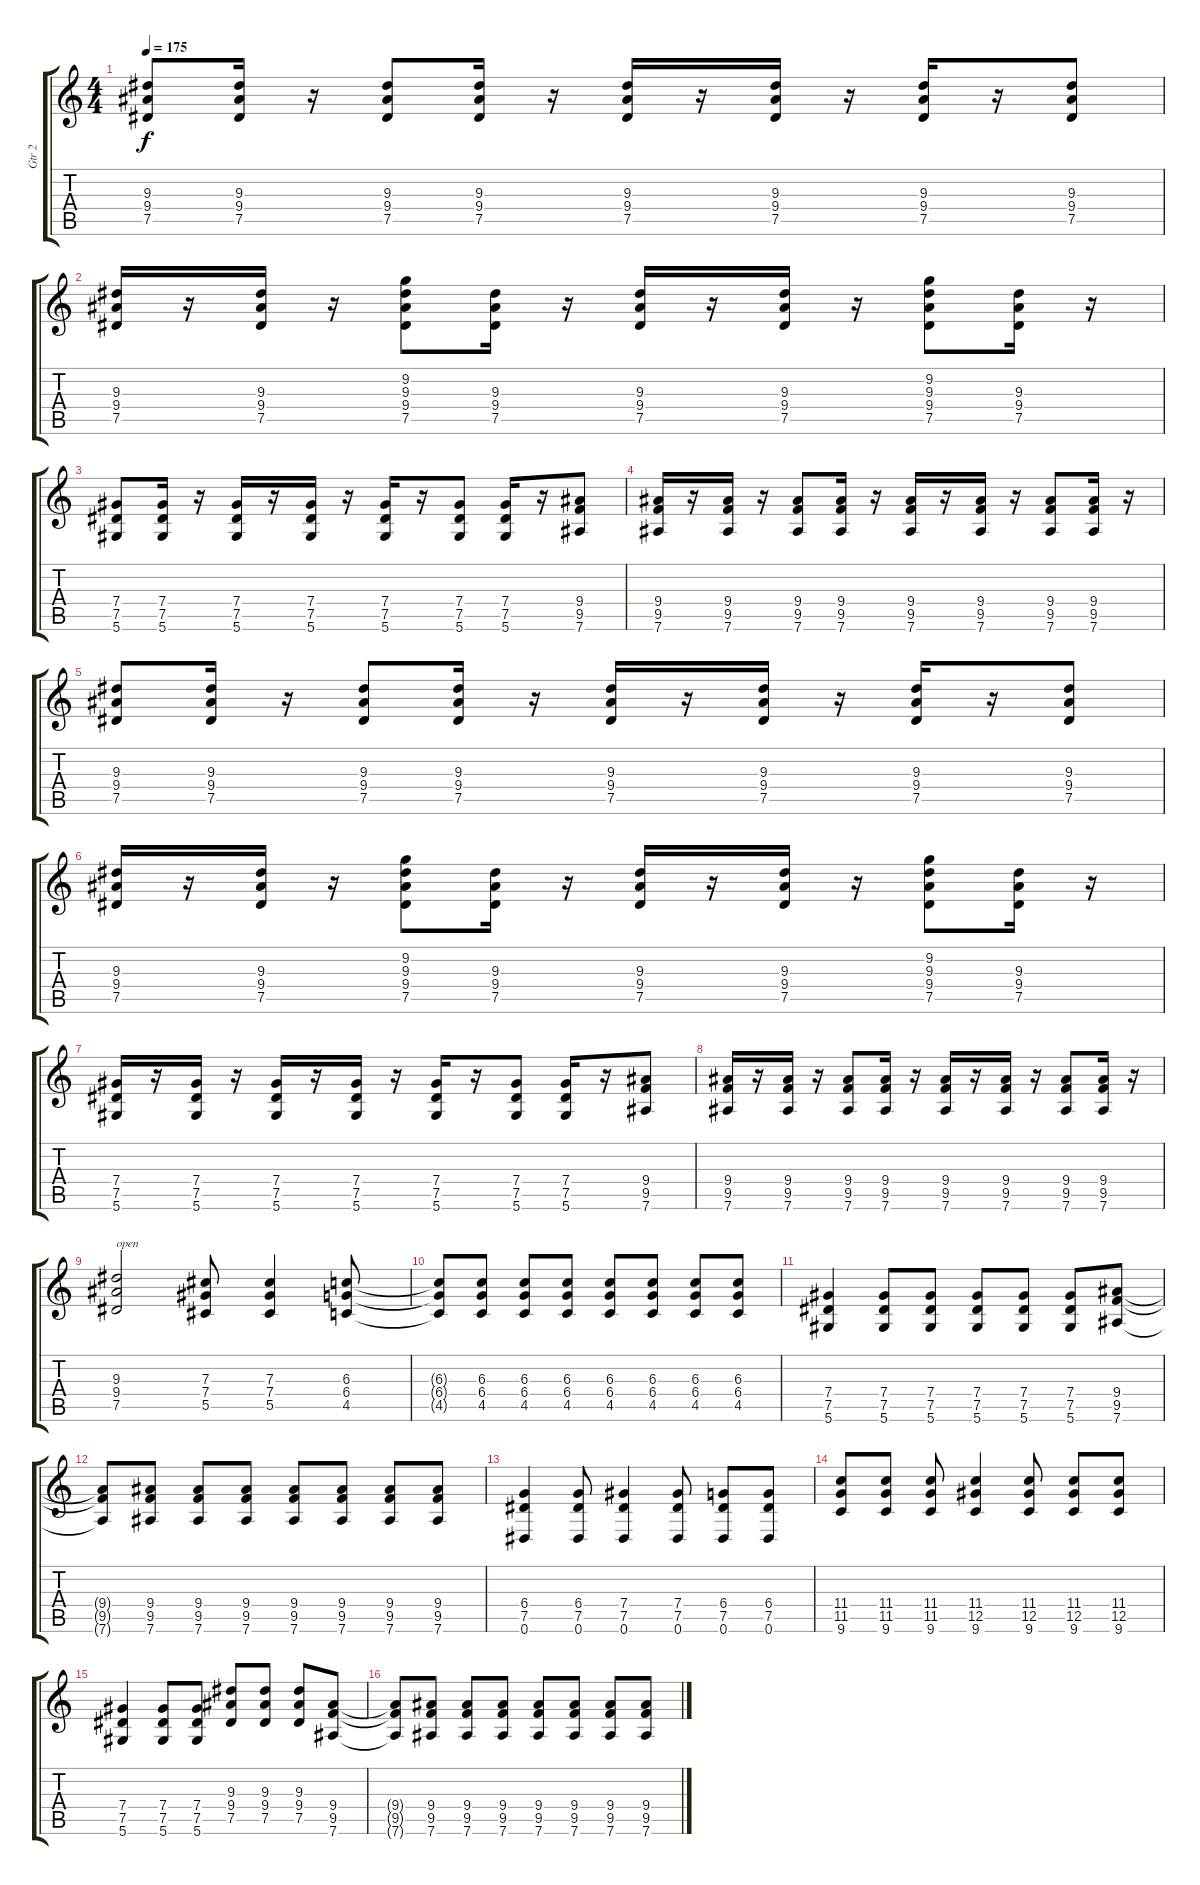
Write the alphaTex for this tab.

\track ("Gtr 2" "Gtr 2") {instrument distortionguitar}
\staff {score tabs}
\tuning (Eb4 Bb3 Gb3 Db3 Ab2 Eb2) {hide}
\ts (4 4)
\tempo 175
\clef g2
\ks c
(9.3 9.4 7.5).8{dy f} (9.3 9.4 7.5).16 r.16 (9.3 9.4 7.5).8 (9.3 9.4 7.5).16 r.16 (9.3 9.4 7.5).16 r.16 (9.3 9.4 7.5).16 r.16 (9.3 9.4 7.5).16 r.16 (9.3 9.4 7.5).8 |
(9.3 9.4 7.5).16 r.16 (9.3 9.4 7.5).16 r.16 (9.2 9.3 9.4 7.5).8 (9.3 9.4 7.5).16 r.16 (9.3 9.4 7.5).16 r.16 (9.3 9.4 7.5).16 r.16 (9.2 9.3 9.4 7.5).8 (9.3 9.4 7.5).16 r.16 |
(7.4 7.5 5.6).8 (7.4 7.5 5.6).16 r.16 (7.4 7.5 5.6).16 r.16 (7.4 7.5 5.6).16 r.16 (7.4 7.5 5.6).16 r.16 (7.4 7.5 5.6).8 (7.4 7.5 5.6).16 r.16 (9.4 9.5 7.6).8 |
(9.4 9.5 7.6).16 r.16 (9.4 9.5 7.6).16 r.16 (9.4 9.5 7.6).8 (9.4 9.5 7.6).16 r.16 (9.4 9.5 7.6).16 r.16 (9.4 9.5 7.6).16 r.16 (9.4 9.5 7.6).8 (9.4 9.5 7.6).16 r.16 |
(9.3 9.4 7.5).8 (9.3 9.4 7.5).16 r.16 (9.3 9.4 7.5).8 (9.3 9.4 7.5).16 r.16 (9.3 9.4 7.5).16 r.16 (9.3 9.4 7.5).16 r.16 (9.3 9.4 7.5).16 r.16 (9.3 9.4 7.5).8 |
(9.3 9.4 7.5).16 r.16 (9.3 9.4 7.5).16 r.16 (9.2 9.3 9.4 7.5).8 (9.3 9.4 7.5).16 r.16 (9.3 9.4 7.5).16 r.16 (9.3 9.4 7.5).16 r.16 (9.2 9.3 9.4 7.5).8 (9.3 9.4 7.5).16 r.16 |
(7.4 7.5 5.6).16 r.16 (7.4 7.5 5.6).16 r.16 (7.4 7.5 5.6).16 r.16 (7.4 7.5 5.6).16 r.16 (7.4 7.5 5.6).16 r.16 (7.4 7.5 5.6).8 (7.4 7.5 5.6).16 r.16 (9.4 9.5 7.6).8 |
(9.4 9.5 7.6).16 r.16 (9.4 9.5 7.6).16 r.16 (9.4 9.5 7.6).8 (9.4 9.5 7.6).16 r.16 (9.4 9.5 7.6).16 r.16 (9.4 9.5 7.6).16 r.16 (9.4 9.5 7.6).8 (9.4 9.5 7.6).16 r.16 |
(9.3 9.4 7.5).2{txt "open"} (7.3 7.4 5.5).8 (7.3 7.4 5.5).4 (6.3 6.4 4.5).8 |
(6.3{t} 6.4{t} 4.5{t}).8 (6.3 6.4 4.5).8 (6.3 6.4 4.5).8 (6.3 6.4 4.5).8 (6.3 6.4 4.5).8 (6.3 6.4 4.5).8 (6.3 6.4 4.5).8 (6.3 6.4 4.5).8 |
(7.4 7.5 5.6).4 (7.4 7.5 5.6).8 (7.4 7.5 5.6).8 (7.4 7.5 5.6).8 (7.4 7.5 5.6).8 (7.4 7.5 5.6).8 (9.4 9.5 7.6).8 |
(9.4{t} 9.5{t} 7.6{t}).8 (9.4 9.5 7.6).8 (9.4 9.5 7.6).8 (9.4 9.5 7.6).8 (9.4 9.5 7.6).8 (9.4 9.5 7.6).8 (9.4 9.5 7.6).8 (9.4 9.5 7.6).8 |
(6.4 7.5 0.6).4 (6.4 7.5 0.6).8 (7.4 7.5 0.6).4 (7.4 7.5 0.6).8 (6.4 7.5 0.6).8 (6.4 7.5 0.6).8 |
(11.4 11.5 9.6).8 (11.4 11.5 9.6).8 (11.4 11.5 9.6).8 (11.4 12.5 9.6).4 (11.4 12.5 9.6).8 (11.4 12.5 9.6).8 (11.4 12.5 9.6).8 |
(7.4 7.5 5.6).4 (7.4 7.5 5.6).8 (7.4 7.5 5.6).8 (9.3 9.4 7.5).8 (9.3 9.4 7.5).8 (9.3 9.4 7.5).8 (9.4 9.5 7.6).8 |
(9.4{t} 9.5{t} 7.6{t}).8 (9.4 9.5 7.6).8 (9.4 9.5 7.6).8 (9.4 9.5 7.6).8 (9.4 9.5 7.6).8 (9.4 9.5 7.6).8 (9.4 9.5 7.6).8 (9.4 9.5 7.6).8
